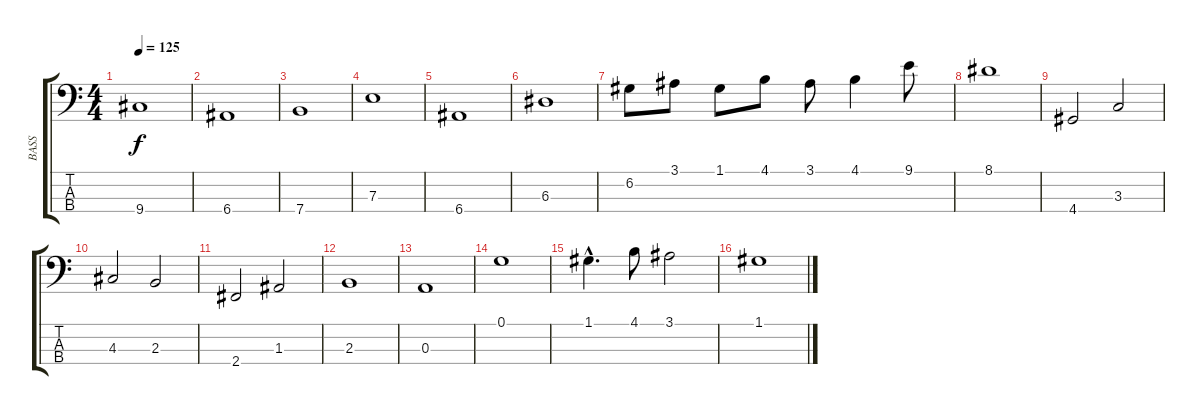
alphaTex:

\track ("BASS" "BASS") {instrument electricbassfinger}
\staff {score tabs}
\tuning (G2 D2 A1 E1) {hide}
\ts (4 4)
\tempo 125
\clef f4
\ks c
9.4.1{dy f} |
6.4.1 |
7.4.1 |
7.3.1 |
6.4.1 |
6.3.1 |
6.2.8 3.1.8 1.1.8 4.1.8 3.1.8 4.1.4 9.1.8 |
8.1.1 |
4.4.2 3.3.2 |
4.3.2 2.3.2 |
2.4.2 1.3.2 |
2.3.1 |
0.3.1 |
0.1.1 |
1.1{hac}.4{d} 4.1.8 3.1.2 |
1.1.1
